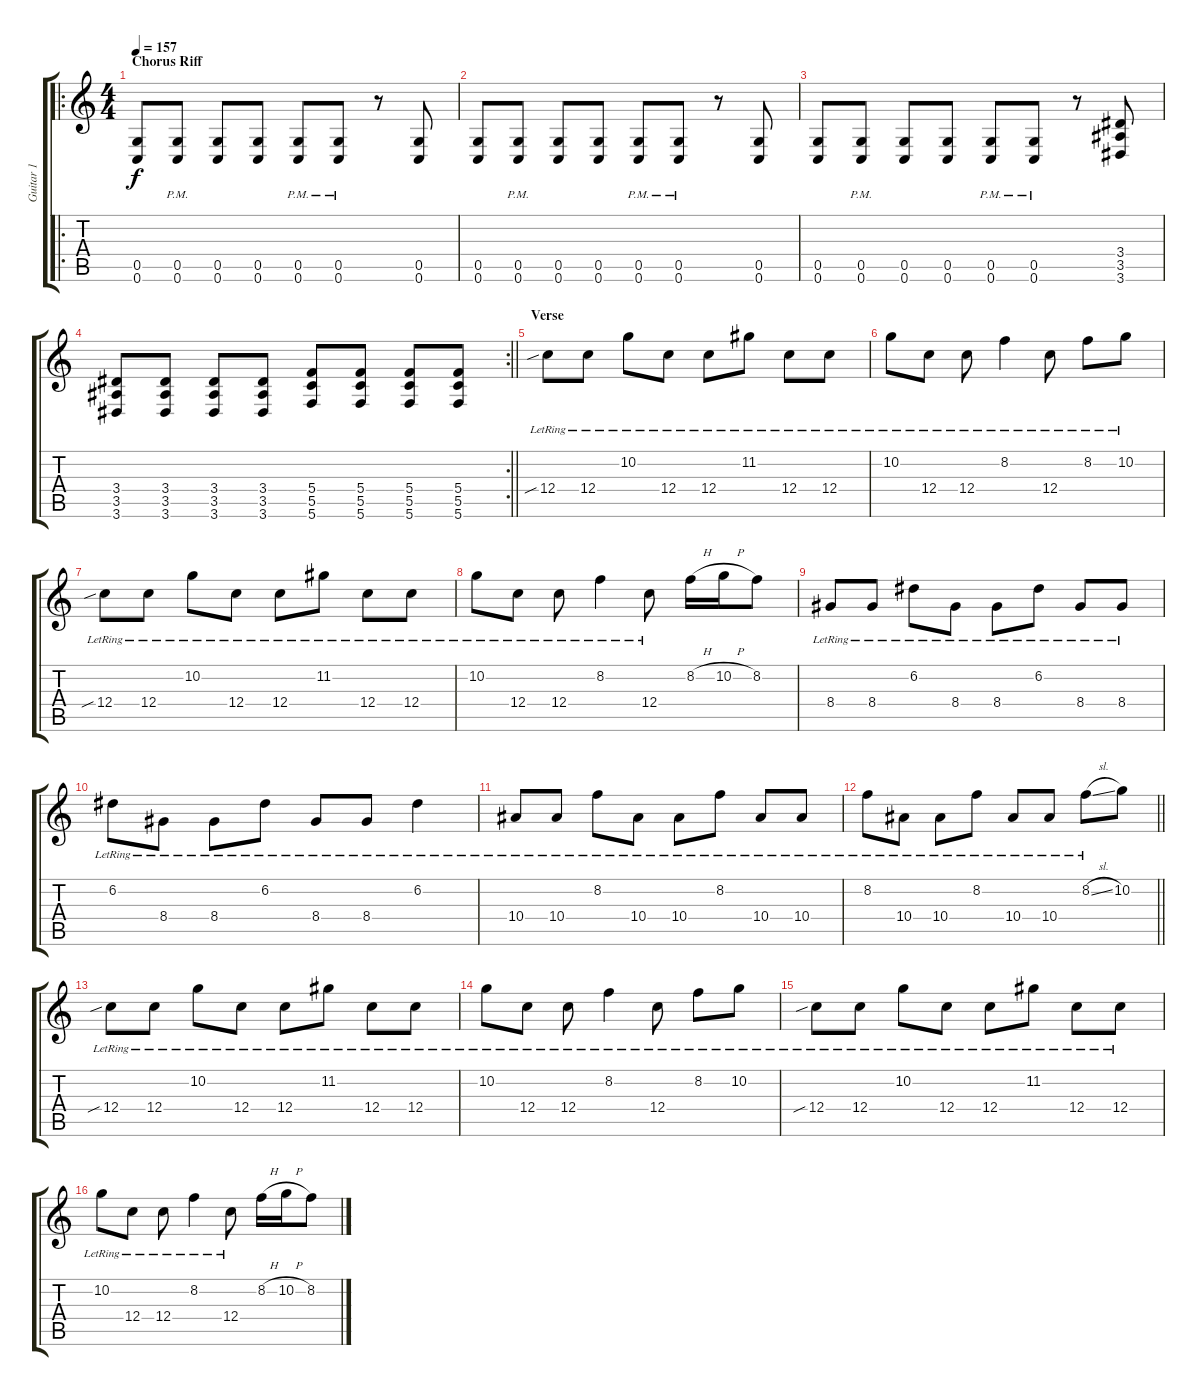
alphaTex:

\track ("Guitar 1" "Guitar 1") {instrument distortionguitar}
\staff {score tabs}
\tuning (D4 A3 F3 C3 G2 C2) {hide}
\ro
\ts (4 4)
\section ("" "Chorus Riff")
\tempo 157
\clef g2
\ks c
(0.5 0.6).8{dy f} (0.5{pm} 0.6{pm}).8 (0.5 0.6).8 (0.5 0.6).8 (0.5{pm} 0.6{pm}).8 (0.5{pm} 0.6{pm}).8 r.8 (0.5 0.6).8 |
(0.5 0.6).8 (0.5{pm} 0.6{pm}).8 (0.5 0.6).8 (0.5 0.6).8 (0.5{pm} 0.6{pm}).8 (0.5{pm} 0.6{pm}).8 r.8 (0.5 0.6).8 |
(0.5 0.6).8 (0.5{pm} 0.6{pm}).8 (0.5 0.6).8 (0.5 0.6).8 (0.5{pm} 0.6{pm}).8 (0.5{pm} 0.6{pm}).8 r.8 (3.4 3.5 3.6).8 |
\rc 2
\barLineRight lightlight
(3.4 3.5 3.6).8 (3.4 3.5 3.6).8 (3.4 3.5 3.6).8 (3.4 3.5 3.6).8 (5.4 5.5 5.6).8 (5.4 5.5 5.6).8 (5.4 5.5 5.6).8 (5.4 5.5 5.6).8 |
\section ("" "Verse")
12.4{sib lr}.8 12.4{lr}.8 10.2{lr}.8 12.4{lr}.8 12.4{lr}.8 11.2{lr}.8 12.4{lr}.8 12.4{lr}.8 |
10.2{lr}.8 12.4{lr}.8 12.4{lr}.8 8.2{lr}.4 12.4{lr}.8 8.2{lr}.8 10.2{lr}.8 |
12.4{sib lr}.8 12.4{lr}.8 10.2{lr}.8 12.4{lr}.8 12.4{lr}.8 11.2{lr}.8 12.4{lr}.8 12.4{lr}.8 |
10.2{lr}.8 12.4{lr}.8 12.4{lr}.8 8.2{lr}.4 12.4{lr}.8 8.2{h}.16 10.2{h}.16 8.2.8 |
8.4{lr}.8 8.4{lr}.8 6.2{lr}.8 8.4{lr}.8 8.4{lr}.8 6.2{lr}.8 8.4{lr}.8 8.4{lr}.8 |
6.2{lr}.8 8.4{lr}.8 8.4{lr}.8 6.2{lr}.8 8.4{lr}.8 8.4{lr}.8 6.2{lr}.4 |
10.4{lr}.8 10.4{lr}.8 8.2{lr}.8 10.4{lr}.8 10.4{lr}.8 8.2{lr}.8 10.4{lr}.8 10.4{lr}.8 |
\barLineRight lightlight
8.2{lr}.8 10.4{lr}.8 10.4{lr}.8 8.2{lr}.8 10.4{lr}.8 10.4{lr}.8 8.2{sl lr}.8 10.2.8 |
12.4{sib lr}.8 12.4{lr}.8 10.2{lr}.8 12.4{lr}.8 12.4{lr}.8 11.2{lr}.8 12.4{lr}.8 12.4{lr}.8 |
10.2{lr}.8 12.4{lr}.8 12.4{lr}.8 8.2{lr}.4 12.4{lr}.8 8.2{lr}.8 10.2{lr}.8 |
12.4{sib lr}.8 12.4{lr}.8 10.2{lr}.8 12.4{lr}.8 12.4{lr}.8 11.2{lr}.8 12.4{lr}.8 12.4{lr}.8 |
10.2{lr}.8 12.4{lr}.8 12.4{lr}.8 8.2{lr}.4 12.4{lr}.8 8.2{h}.16 10.2{h}.16 8.2.8
